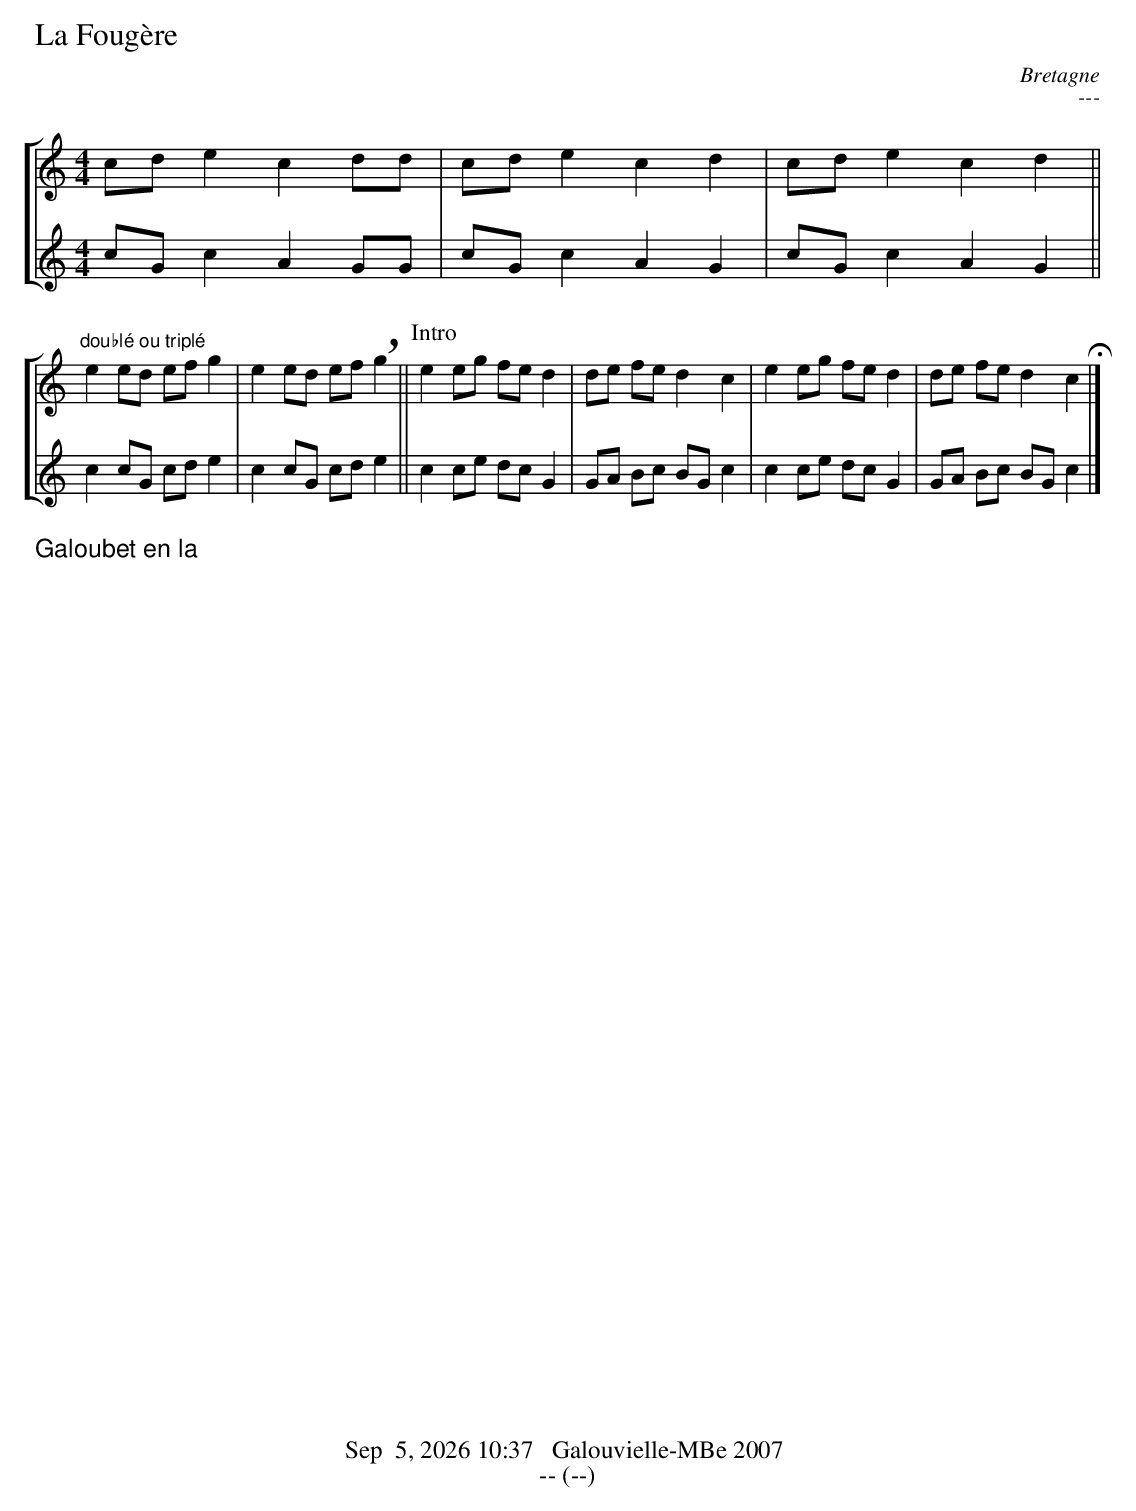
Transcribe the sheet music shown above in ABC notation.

X:1
T:La Fougère
C:Bretagne
M:4/4
L:1/8
K:C
%%staves [1 2]
V:1
cd e2c2dd|cd e2c2d2| cd e2c2d2 ||
"doublé ou triplé"e2ed ef g2|e2ed ef !breath!g2||[P:Intro]e2eg fe d2|de fe d2c2|e2eg fe d2|de fe d2c2H|]
V:2
cG c2A2GG | cG c2A2G2 | cG c2A2G2 ||
c2cG cde2 | c2cG cde2 || c2ce dc G2 | GA Bc BG c2 | c2ce dc G2 | GA Bc BG c2 |]
